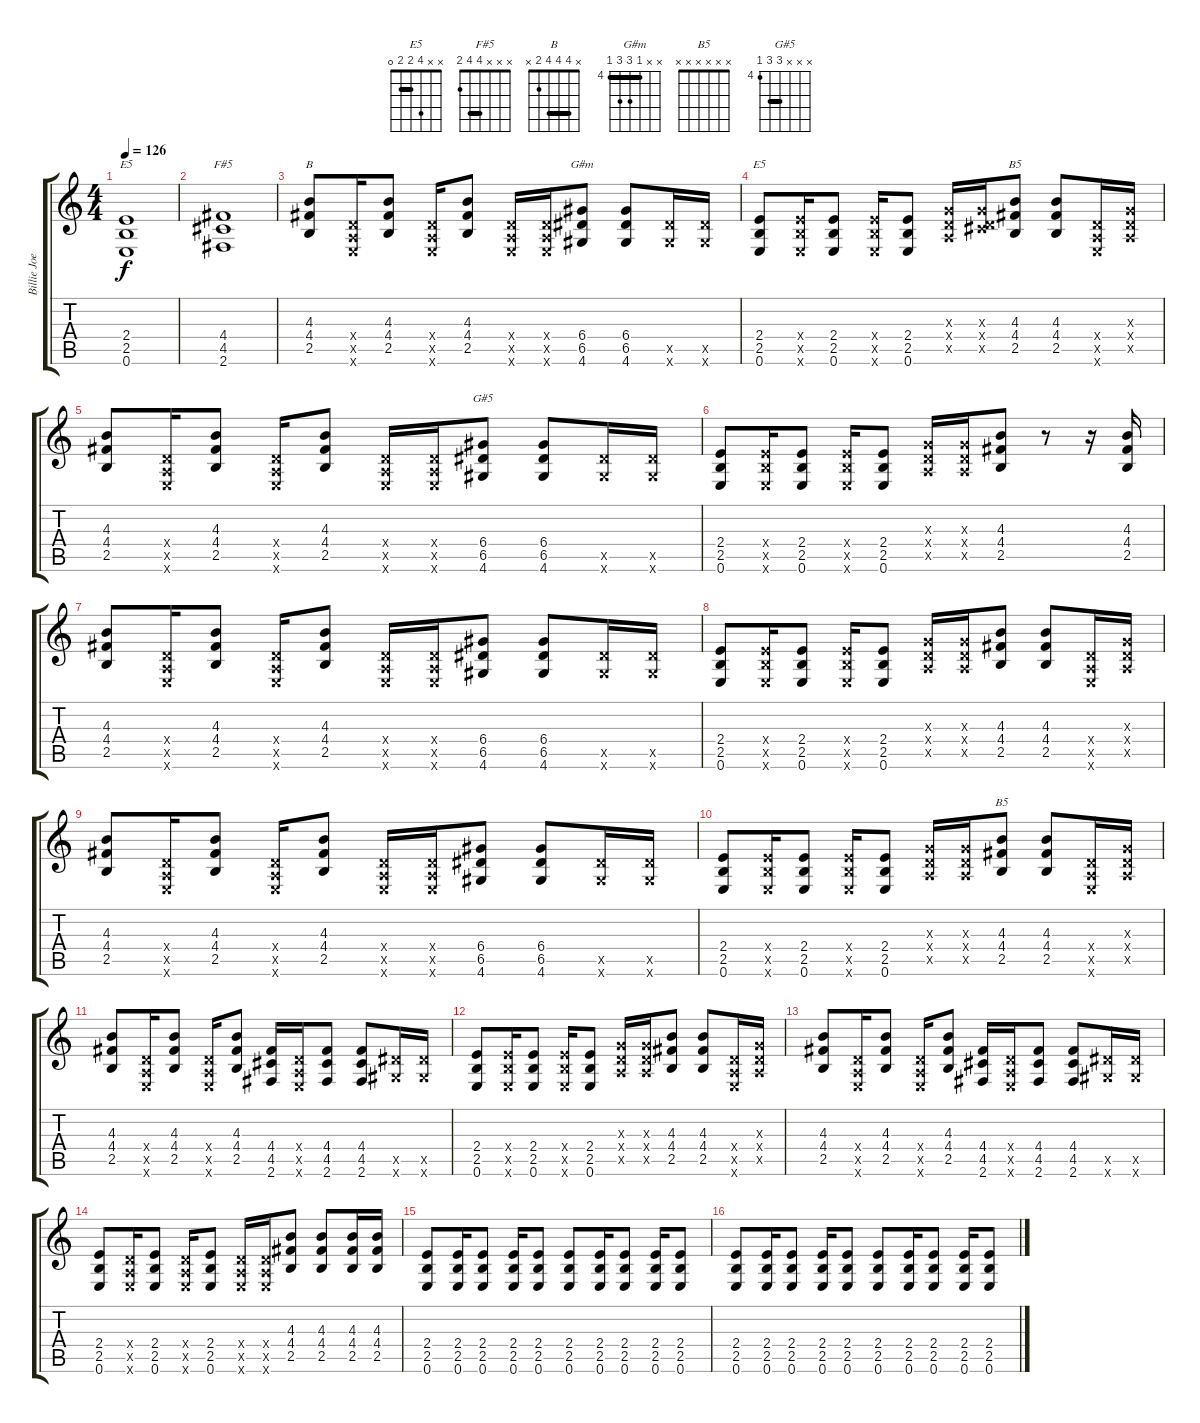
\track ("Billie Joe" "Billie Joe") {instrument distortionguitar}
\staff {score tabs}
\tuning (E4 B3 G3 D3 A2 E2) {hide}
\chord ("E5" x x x 2 2 0) {barre 2}
\chord ("F#5" x x x 4 4 2) {barre 4}
\chord ("B" x 4 4 4 2 x) {barre 4}
\chord ("G#m" x x 4 6 6 4) {firstfret 4 barre 4}
\chord ("E5" x x 4 2 2 0) {barre 2}
\chord ("B5" x x 4 4 2 x) {barre 4}
\chord ("G#5" x x x 6 6 4) {firstfret 4 barre 6}
\chord ("B5" x x x x x x)
\ts (4 4)
\tempo 126
\clef g2
\ks c
(2.4 2.5 0.6).1{ch "E5" dy f} |
(4.4 4.5 2.6).1{ch "F#5"} |
(4.3 4.4 2.5).8{ch "B"} (0.4{x} 0.5{x} 0.6{x}).16 (4.3 4.4 2.5).8 (0.4{x} 0.5{x} 0.6{x}).16 (4.3 4.4 2.5).8 (0.4{x} 0.5{x} 0.6{x}).16 (0.4{x} 0.5{x} 0.6{x}).16 (6.4 6.5 4.6).8{ch "G#m"} (6.4 6.5 4.6).8 (6.5{x} 4.6{x}).16 (6.5{x} 4.6{x}).16 |
(2.4 2.5 0.6).8{ch "E5"} (2.4{x} 2.5{x} 0.6{x}).16 (2.4 2.5 0.6).8 (2.4{x} 2.5{x} 0.6{x}).16 (2.4 2.5 0.6).8 (0.3{x} 0.4{x} 0.5{x}).16 (0.3{x} 0.4{x} 4.5{x}).16 (4.3 4.4 2.5).8{ch "B5"} (4.3 4.4 2.5).8 (0.4{x} 0.5{x} 0.6{x}).16 (0.3{x} 0.4{x} 0.5{x}).16 |
(4.3 4.4 2.5).8 (0.4{x} 0.5{x} 0.6{x}).16 (4.3 4.4 2.5).8 (0.4{x} 0.5{x} 0.6{x}).16 (4.3 4.4 2.5).8 (0.4{x} 0.5{x} 0.6{x}).16 (0.4{x} 0.5{x} 0.6{x}).16 (6.4 6.5 4.6).8{ch "G#5"} (6.4 6.5 4.6).8 (6.5{x} 4.6{x}).16 (6.5{x} 4.6{x}).16 |
(2.4 2.5 0.6).8 (2.4{x} 2.5{x} 0.6{x}).16 (2.4 2.5 0.6).8 (2.4{x} 2.5{x} 0.6{x}).16 (2.4 2.5 0.6).8 (0.3{x} 0.4{x} 0.5{x}).16 (0.3{x} 0.4{x} 0.5{x}).16 (4.3 4.4 2.5).8 r.8 r.16 (4.3 4.4 2.5).16 |
(4.3 4.4 2.5).8 (0.4{x} 0.5{x} 0.6{x}).16 (4.3 4.4 2.5).8 (0.4{x} 0.5{x} 0.6{x}).16 (4.3 4.4 2.5).8 (0.4{x} 0.5{x} 0.6{x}).16 (0.4{x} 0.5{x} 0.6{x}).16 (6.4 6.5 4.6).8 (6.4 6.5 4.6).8 (6.5{x} 4.6{x}).16 (6.5{x} 4.6{x}).16 |
(2.4 2.5 0.6).8 (2.4{x} 2.5{x} 0.6{x}).16 (2.4 2.5 0.6).8 (2.4{x} 2.5{x} 0.6{x}).16 (2.4 2.5 0.6).8 (0.3{x} 0.4{x} 0.5{x}).16 (0.3{x} 0.4{x} 0.5{x}).16 (4.3 4.4 2.5).8 (4.3 4.4 2.5).8 (0.4{x} 0.5{x} 0.6{x}).16 (0.3{x} 0.4{x} 0.5{x}).16 |
(4.3 4.4 2.5).8 (0.4{x} 0.5{x} 0.6{x}).16 (4.3 4.4 2.5).8 (0.4{x} 0.5{x} 0.6{x}).16 (4.3 4.4 2.5).8 (0.4{x} 0.5{x} 0.6{x}).16 (0.4{x} 0.5{x} 0.6{x}).16 (6.4 6.5 4.6).8 (6.4 6.5 4.6).8 (6.5{x} 4.6{x}).16 (6.5{x} 4.6{x}).16 |
(2.4 2.5 0.6).8 (2.4{x} 2.5{x} 0.6{x}).16 (2.4 2.5 0.6).8 (2.4{x} 2.5{x} 0.6{x}).16 (2.4 2.5 0.6).8 (0.3{x} 0.4{x} 0.5{x}).16 (0.3{x} 0.4{x} 0.5{x}).16 (4.3 4.4 2.5).8{ch "B5"} (4.3 4.4 2.5).8 (0.4{x} 0.5{x} 0.6{x}).16 (0.3{x} 0.4{x} 0.5{x}).16 |
(4.3 4.4 2.5).8 (0.4{x} 0.5{x} 0.6{x}).16 (4.3 4.4 2.5).8 (0.4{x} 0.5{x} 0.6{x}).16 (4.3 4.4 2.5).8 (4.4 4.5 2.6).16 (0.4{x} 0.5{x} 0.6{x}).16 (4.4 4.5 2.6).8 (4.4 4.5 2.6).8 (6.5{x} 4.6{x}).16 (6.5{x} 4.6{x}).16 |
(2.4 2.5 0.6).8 (2.4{x} 2.5{x} 0.6{x}).16 (2.4 2.5 0.6).8 (2.4{x} 2.5{x} 0.6{x}).16 (2.4 2.5 0.6).8 (0.3{x} 0.4{x} 0.5{x}).16 (0.3{x} 0.4{x} 0.5{x}).16 (4.3 4.4 2.5).8 (4.3 4.4 2.5).8 (0.4{x} 0.5{x} 0.6{x}).16 (0.3{x} 0.4{x} 0.5{x}).16 |
(4.3 4.4 2.5).8 (0.4{x} 0.5{x} 0.6{x}).16 (4.3 4.4 2.5).8 (0.4{x} 0.5{x} 0.6{x}).16 (4.3 4.4 2.5).8 (4.4 4.5 2.6).16 (0.4{x} 0.5{x} 0.6{x}).16 (4.4 4.5 2.6).8 (4.4 4.5 2.6).8 (6.5{x} 4.6{x}).16 (6.5{x} 4.6{x}).16 |
(2.4 2.5 0.6).8 (0.4{x} 0.5{x} 0.6{x}).16 (2.4 2.5 0.6).8 (0.4{x} 0.5{x} 0.6{x}).16 (2.4 2.5 0.6).8 (0.4{x} 0.5{x} 0.6{x}).16 (0.4{x} 0.5{x} 0.6{x}).16 (4.3 4.4 2.5).8 (4.3 4.4 2.5).8 (4.3 4.4 2.5).16 (4.3 4.4 2.5).16 |
(2.4 2.5 0.6).8 (2.4 2.5 0.6).16 (2.4 2.5 0.6).8 (2.4 2.5 0.6).16 (2.4 2.5 0.6).8 (2.4 2.5 0.6).8 (2.4 2.5 0.6).16 (2.4 2.5 0.6).8 (2.4 2.5 0.6).16 (2.4 2.5 0.6).8 |
(2.4 2.5 0.6).8 (2.4 2.5 0.6).16 (2.4 2.5 0.6).8 (2.4 2.5 0.6).16 (2.4 2.5 0.6).8 (2.4 2.5 0.6).8 (2.4 2.5 0.6).16 (2.4 2.5 0.6).8 (2.4 2.5 0.6).16 (2.4 2.5 0.6).8
